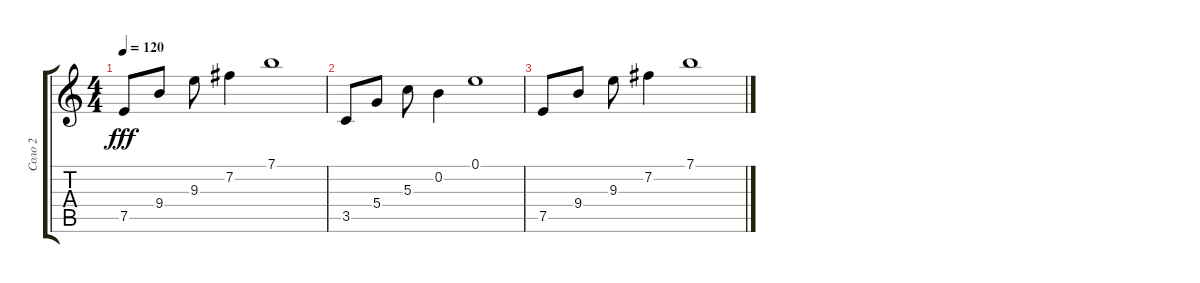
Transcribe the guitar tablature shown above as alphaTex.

\track ("Соло 2" "Соло 2") {instrument electricguitarclean}
\staff {score tabs}
\tuning (E4 B3 G3 D3 A2 E2) {hide}
\ts (4 4)
\tempo 120
\clef g2
\ks c
7.5.8{dy fff} 9.4.8 9.3.8 7.2.4 7.1.1 |
3.5.8 5.4.8 5.3.8 0.2.4 0.1.1 |
7.5.8 9.4.8 9.3.8 7.2.4 7.1.1
